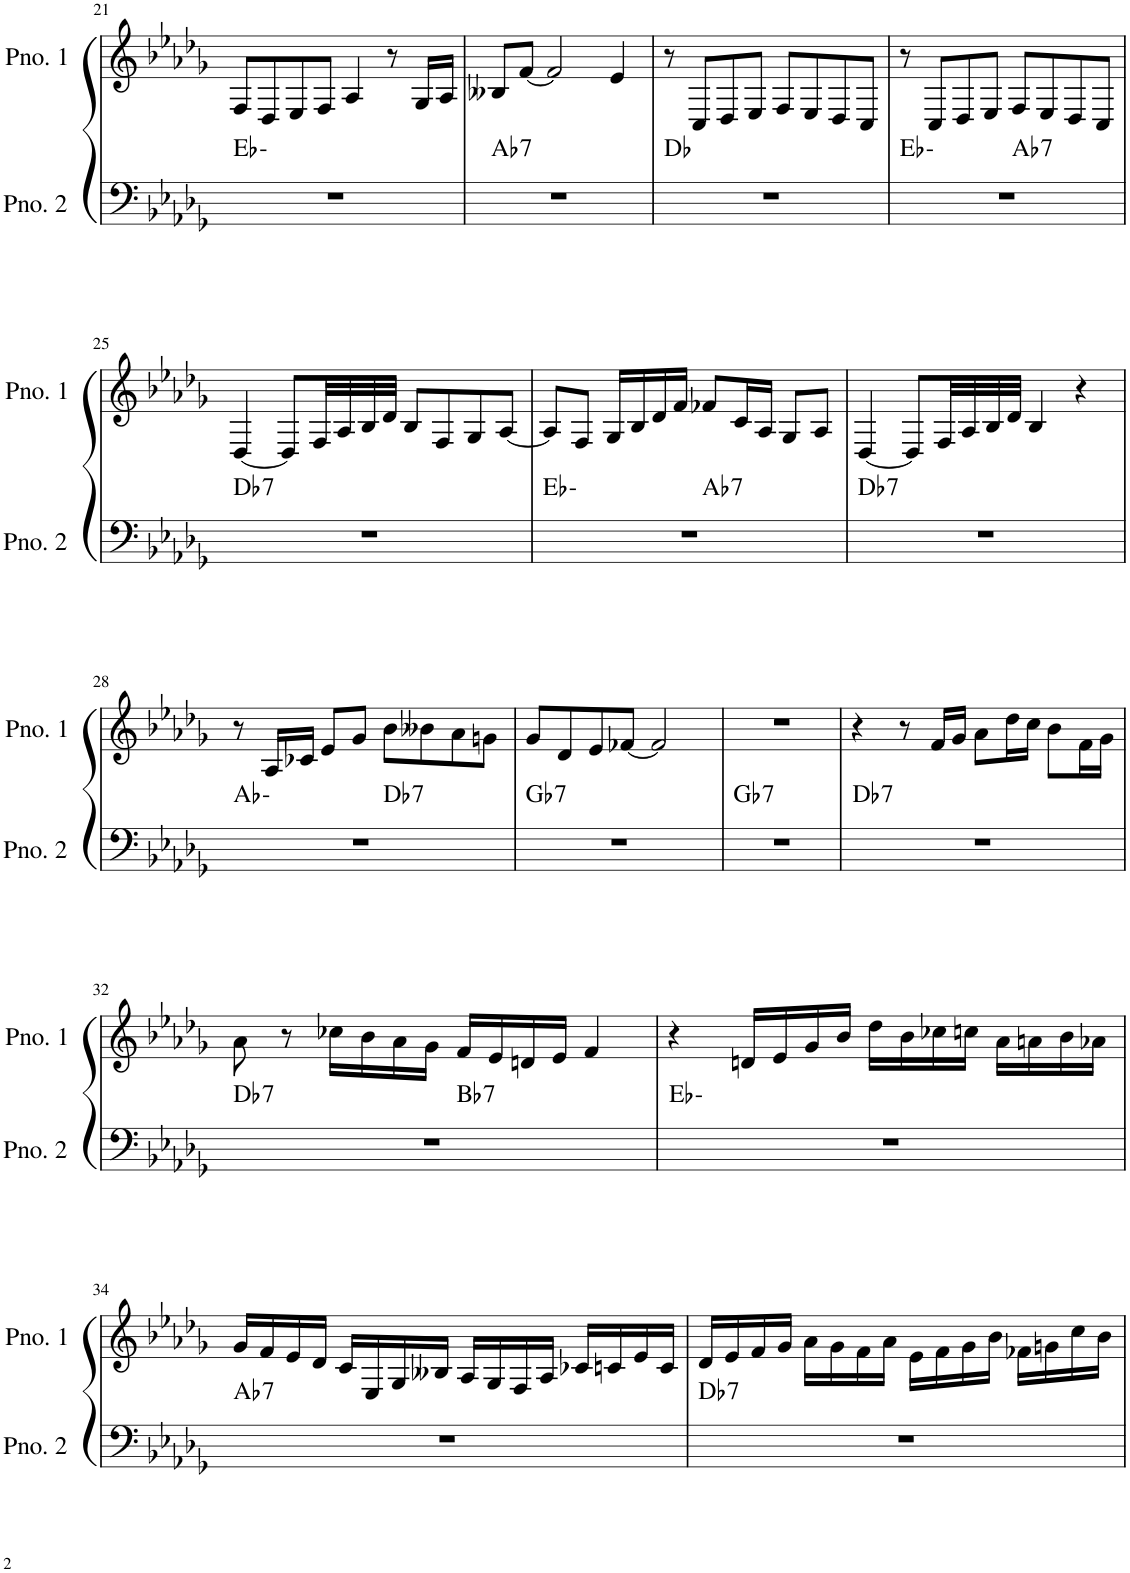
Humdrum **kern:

**kern	**harte	**kern
*part2	*part2	*part1
*staff2	*	*staff1
*I"ピアノ 2	*	*I"ピアノ 1
!!LO:PB:g=z
*clefF4	*	*clefG2
*k[b-e-a-d-g-]	*	*k[b-e-a-d-g-]
*M4/4	*	*M4/4
=21	=21	=21
1r	Eb:min	8F/L
.	.	8D-/
.	.	8E-/
.	.	8F/J
.	.	4A-/
.	.	8r
.	.	16G-/LL
.	.	16A-/JJ
=22	=22	=22
!	!LO:H:kt=7	!
1r	Ab:7	8B--X/L
.	.	[8f/J
.	.	2f/]
.	.	4e-/
=23	=23	=23
1r	Db:maj	8r
.	.	8C/L
.	.	8D-/
.	.	8E-/J
.	.	8F/L
.	.	8E-/
.	.	8D-/
.	.	8C/J
=24	=24	=24
*^	*	*
1r	2ryy	Eb:min	8r
.	.	.	8C/L
.	.	.	8D-/
.	.	.	8E-/J
!	!	!LO:H:kt=7	!
.	2ryy	Ab:7	8F/L
.	.	.	8E-/
.	.	.	8D-/
.	.	.	8C/J
!!LO:LB:g=z
=25	=25	=25	=25
!	!	!LO:H:kt=7	!
*v	*v	*	*
1r	Db:7	[4D-/
.	.	8D-/L]
.	.	32F/LL
.	.	32A-/
.	.	32B-/
.	.	32d-/JJJ
.	.	8B-/L
.	.	8F/
.	.	8G-/
.	.	[8A-/J
=26	=26	=26
*^	*	*
1r	2ryy	Eb:min	8A-/L]
.	.	.	8F/J
.	.	.	16G-/LL
.	.	.	16B-/
.	.	.	16d-/
.	.	.	16f/JJ
!	!	!LO:H:kt=7	!
.	2ryy	Ab:7	8f-X/L
.	.	.	16c/L
.	.	.	16A-/JJ
.	.	.	8G-/L
.	.	.	8A-/J
=27	=27	=27	=27
!	!	!LO:H:kt=7	!
*v	*v	*	*
1r	Db:7	[4D-/
.	.	8D-/L]
.	.	32F/LL
.	.	32A-/
.	.	32B-/
.	.	32d-/JJJ
.	.	4B-/
.	.	4r
!!LO:LB:g=z
=28	=28	=28
*^	*	*
1r	2ryy	Ab:min	8r
.	.	.	16A-/LL
.	.	.	16c-X/JJ
.	.	.	8e-/L
.	.	.	8g-/J
!	!	!LO:H:kt=7	!
.	2ryy	Db:7	8b-\L
.	.	.	8b--X\
.	.	.	8a-\
.	.	.	8gn\J
=29	=29	=29	=29
!	!	!LO:H:kt=7	!
*v	*v	*	*
1r	Gb:7	8g-/L
.	.	8d-/
.	.	8e-/
.	.	[8f-X/J
.	.	2f-/]
=30	=30	=30
!	!LO:H:kt=7	!
1r	Gb:7	1r
=31	=31	=31
!	!LO:H:kt=7	!
1r	Db:7	4r
.	.	8r
.	.	16f/LL
.	.	16g-/JJ
.	.	8a-\L
.	.	16dd-\L
.	.	16cc\JJ
.	.	8b-\L
.	.	16f\L
.	.	16g-\JJ
!!LO:LB:g=z
=32	=32	=32
!	!LO:H:kt=7	!
*^	*	*
1r	2ryy	Db:7	8a-\
.	.	.	8r
.	.	.	16cc-X\LL
.	.	.	16b-\
.	.	.	16a-\
.	.	.	16g-\JJ
!	!	!LO:H:kt=7	!
.	2ryy	Bb:7	16f/LL
.	.	.	16e-/
.	.	.	16dn/
.	.	.	16e-/JJ
.	.	.	4f/
*v	*v	*	*
=33	=33	=33
1r	Eb:min	4r
.	.	16dn/LL
.	.	16e-/
.	.	16g-/
.	.	16b-/JJ
.	.	16dd-\LL
.	.	16b-\
.	.	16cc-X\
.	.	16ccn\JJ
.	.	16a-\LL
.	.	16an\
.	.	16b-\
.	.	16a-X\JJ
!!LO:LB:g=z
=34	=34	=34
!	!LO:H:kt=7	!
1r	Ab:7	16g-/LL
.	.	16f/
.	.	16e-/
.	.	16d-/JJ
.	.	16c/LL
.	.	16E-/
.	.	16G-/
.	.	16B--X/JJ
.	.	16A-/LL
.	.	16G-/
.	.	16F/
.	.	16A-/JJ
.	.	16c-X/LL
.	.	16cn/
.	.	16e-/
.	.	16c/JJ
=35	=35	=35
!	!LO:H:kt=7	!
1r	Db:7	16d-/LL
.	.	16e-/
.	.	16f/
.	.	16g-/JJ
.	.	16a-\LL
.	.	16g-\
.	.	16f\
.	.	16a-\JJ
.	.	16e-\LL
.	.	16f\
.	.	16g-\
.	.	16b-\JJ
.	.	16f-X\LL
.	.	16gn\
.	.	16cc\
.	.	16b-\JJ
=	=	=
*-	*-	*-
